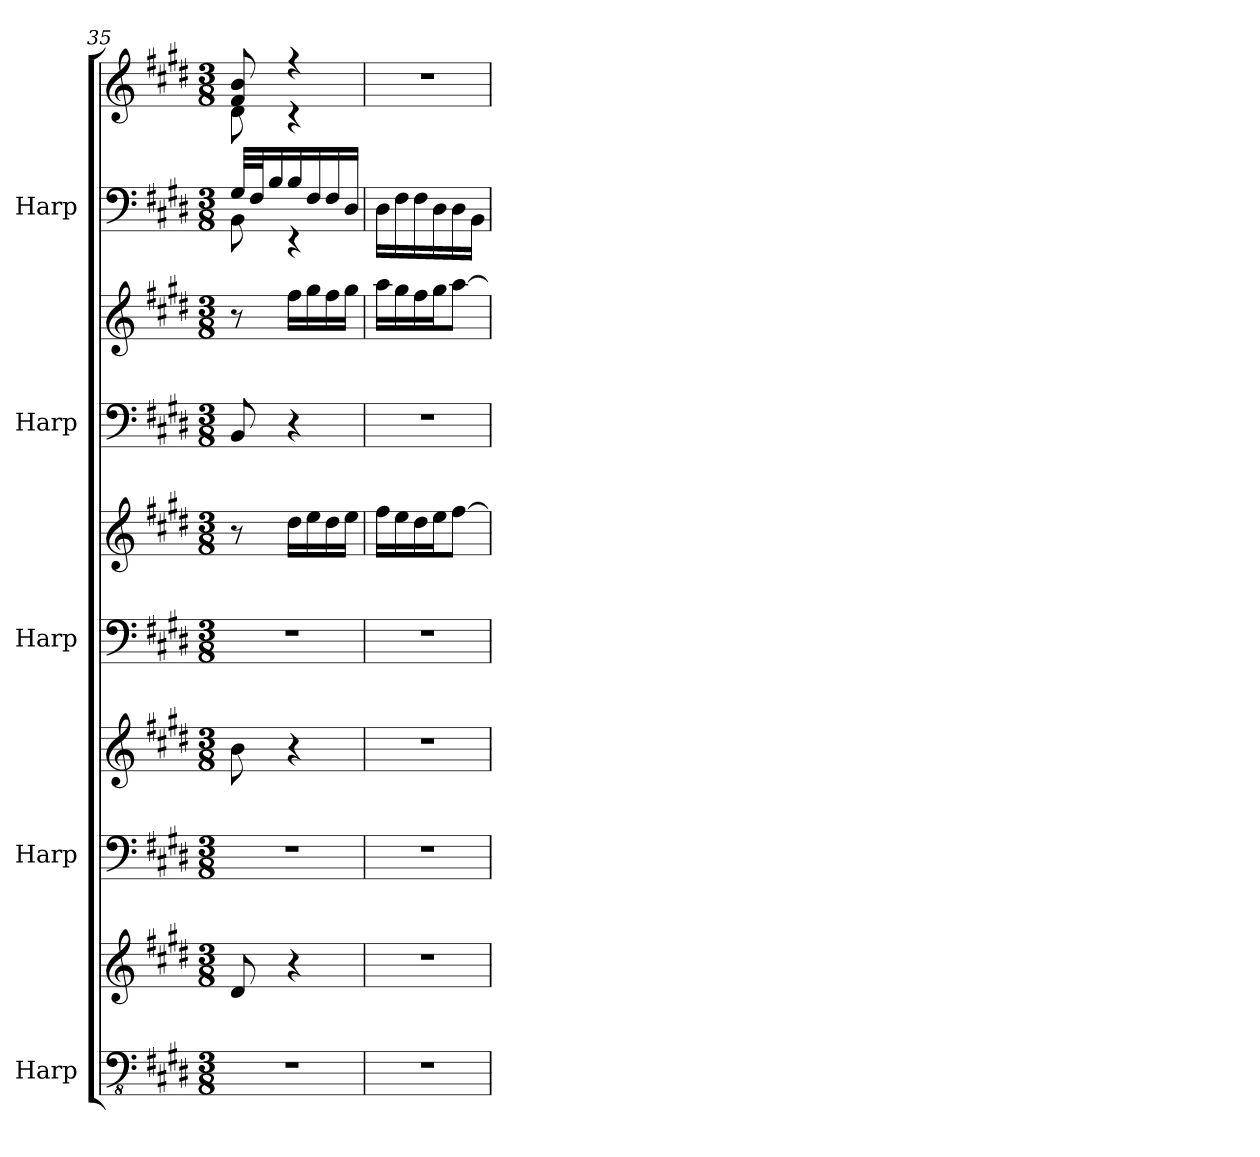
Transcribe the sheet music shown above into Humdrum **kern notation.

**kern	**kern	**kern	**kern	**kern	**kern	**kern	**kern	**kern	**kern
*part5	*part5	*part4	*part4	*part3	*part3	*part2	*part2	*part1	*part1
*staff10	*staff9	*staff8	*staff7	*staff6	*staff5	*staff4	*staff3	*staff2	*staff1
*I"Harp	*	*I"Harp	*	*I"Harp	*	*I"Harp	*	*I"Harp	*
*I'Hp	*	*I'Hp	*	*I'Hp	*	*I'Hp	*	*I'Hp	*
*clefFv4	*clefG2	*clefF4	*clefG2	*clefF4	*clefG2	*clefF4	*clefG2	*clefF4	*clefG2
*k[f#c#g#d#]	*k[f#c#g#d#]	*k[f#c#g#d#]	*k[f#c#g#d#]	*k[f#c#g#d#]	*k[f#c#g#d#]	*k[f#c#g#d#]	*k[f#c#g#d#]	*k[f#c#g#d#]	*k[f#c#g#d#]
*M3/8	*M3/8	*M3/8	*M3/8	*M3/8	*M3/8	*M3/8	*M3/8	*M3/8	*M3/8
=35	=35	=35	=35	=35	=35	=35	=35	=35	=35
*	*	*	*	*	*	*	*	*^	*^
4.r	8d#/	4.r	8b\	4.r	8r	8BB/	8r	32G#/LLL	8BB\	8f#/ 8b/	8d#\
.	.	.	.	.	.	.	.	32F#/J	.	.	.
.	.	.	.	.	.	.	.	16B/	.	.	.
.	4r	.	4r	.	16dd#\LL	4r	16ff#\LL	16B/	4r	4r	4r
.	.	.	.	.	16ee\	.	16gg#\	16F#/	.	.	.
.	.	.	.	.	16dd#\	.	16ff#\	16F#/	.	.	.
.	.	.	.	.	16ee\JJ	.	16gg#\JJ	16D#/JJ	.	.	.
*	*	*	*	*	*	*	*	*v	*v	*	*
*	*	*	*	*	*	*	*	*	*v	*v
!!LO:PB:g=z
=36	=36	=36	=36	=36	=36	=36	=36	=36	=36
4.r	4.r	4.r	4.r	4.r	16ff#\LL	4.r	16aa\LL	16D#\LL	4.r
.	.	.	.	.	16ee\	.	16gg#\	16F#\	.
.	.	.	.	.	16dd#\	.	16ff#\	16F#\	.
.	.	.	.	.	16ee\J	.	16gg#\J	16D#\	.
.	.	.	.	.	[8ff#\J	.	[8aa\J	16D#\	.
.	.	.	.	.	.	.	.	16BB\JJ	.
=	=	=	=	=	=	=	=	=	=
*-	*-	*-	*-	*-	*-	*-	*-	*-	*-
